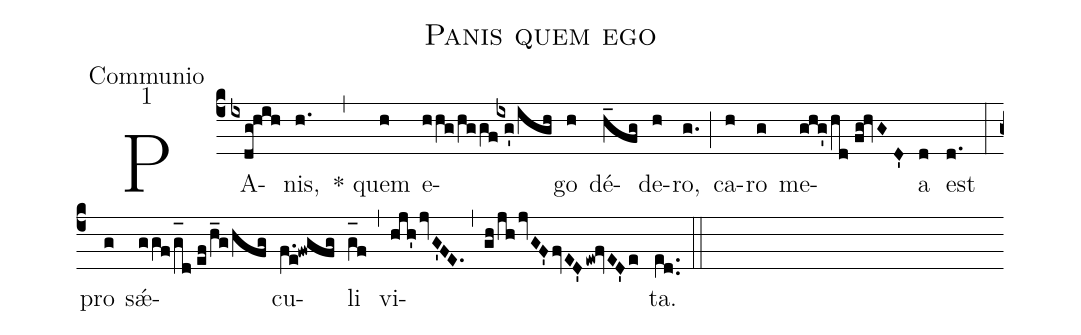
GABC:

name:Panis quem ego;
office-part:Communio;
mode:1;
%%
(c4) PA(ixdg!hih)nis,(h.) (,) * quem(h) e(hhg/hggf//{/[-2]ix}g'/igh)go(h) dé(h_fg)de(h)ro,(g.) (;) ca(h)ro(g) me(ghg'/hd//fg!hvG//D')a(d) est(d.) (:) pro(g) sǽ(ggf/g_[oh:h]d//ef/h_g/hfg)cu(f.e!fwgfg)li(g_[oh:h]f) (,) vi(hjh'jvG'FE.)(,)(gh/jhjvGF'fvED'ew!fvED'e)ta.(e[ll:1]d..) (::)
